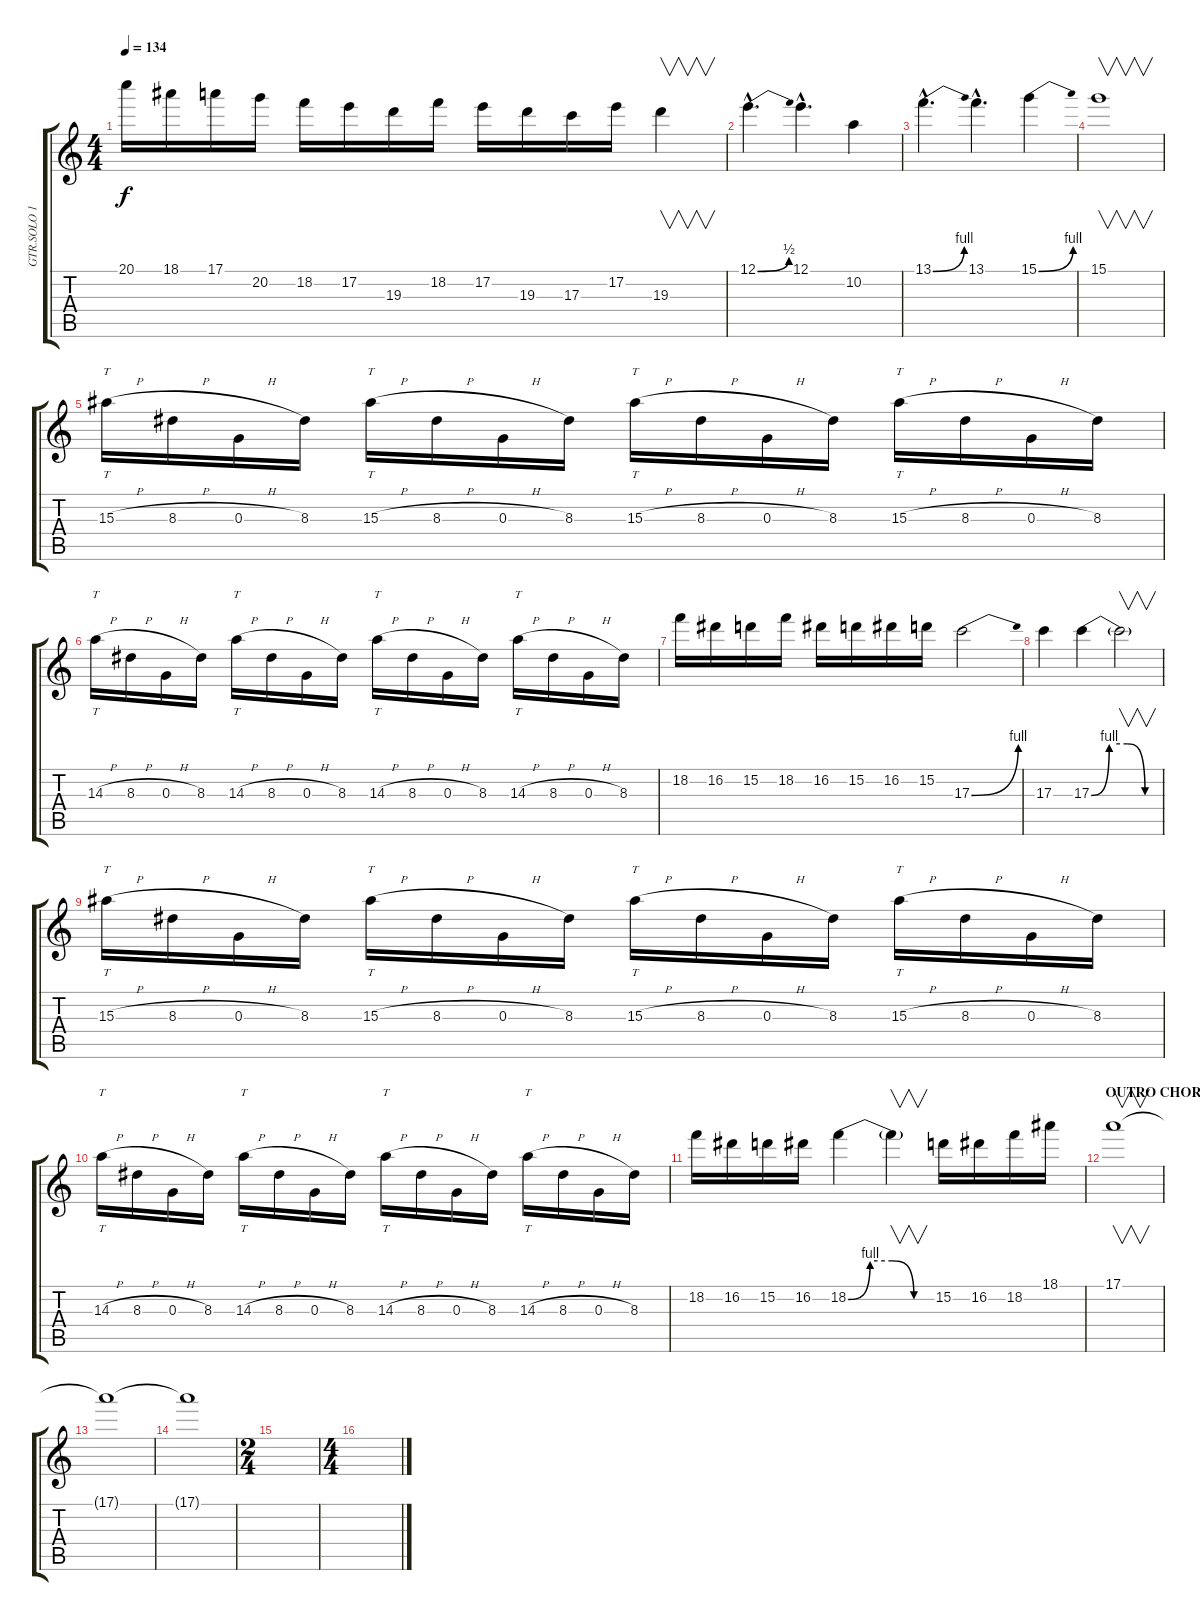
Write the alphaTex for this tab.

\track ("GTR.SOLO 1" "GTR.SOLO 1") {instrument distortionguitar}
\staff {score tabs}
\tuning (E4 B3 G3 D3 A2 E2) {hide}
\ts (4 4)
\tempo 134
\clef g2
\ks c
20.1.16{dy f} 18.1.16 17.1.16 20.2.16 18.2.16 17.2.16 19.3.16 18.2.16 17.2.16 19.3.16 17.3.16 17.2.16 19.3.4{v} |
12.1{be (bend 0 0 60 2) hac}.4{d} 12.1{hac}.4{d} 10.2.4 |
13.1{be (bend 0 0 60 4) hac}.4{d} 13.1{hac}.4{d} 15.1{be (bend 0 0 60 4)}.4 |
15.1.1{v} |
15.3{h}.16{tt} 8.3{h}.16 0.3{h}.16 8.3.16 15.3{h}.16{tt} 8.3{h}.16 0.3{h}.16 8.3.16 15.3{h}.16{tt} 8.3{h}.16 0.3{h}.16 8.3.16 15.3{h}.16{tt} 8.3{h}.16 0.3{h}.16 8.3.16 |
14.3{h}.16{tt} 8.3{h}.16 0.3{h}.16 8.3.16 14.3{h}.16{tt} 8.3{h}.16 0.3{h}.16 8.3.16 14.3{h}.16{tt} 8.3{h}.16 0.3{h}.16 8.3.16 14.3{h}.16{tt} 8.3{h}.16 0.3{h}.16 8.3.16 |
18.2.16 16.2.16 15.2.16 18.2.16 16.2.16 15.2.16 16.2.16 15.2.16 17.3{be (bend 0 0 60 4)}.2 |
17.3.4 17.3{be (custom 0 0 15 4 30 4 45 0 60 0)}.4 17.3{t}.2{v} |
15.3{h}.16{tt} 8.3{h}.16 0.3{h}.16 8.3.16 15.3{h}.16{tt} 8.3{h}.16 0.3{h}.16 8.3.16 15.3{h}.16{tt} 8.3{h}.16 0.3{h}.16 8.3.16 15.3{h}.16{tt} 8.3{h}.16 0.3{h}.16 8.3.16 |
14.3{h}.16{tt} 8.3{h}.16 0.3{h}.16 8.3.16 14.3{h}.16{tt} 8.3{h}.16 0.3{h}.16 8.3.16 14.3{h}.16{tt} 8.3{h}.16 0.3{h}.16 8.3.16 14.3{h}.16{tt} 8.3{h}.16 0.3{h}.16 8.3.16 |
18.2.16 16.2.16 15.2.16 16.2.16 18.2{be (custom 0 0 15 4 30 4 45 0 60 0)}.4 18.2{t}.4{v} 15.2.16 16.2.16 18.2.16 18.1.16 |
\section ("" "OUTRO CHORUS")
17.1.1{v} |
17.1{t}.1{volume 4} |
17.1{t}.1 |
\ts (2 4)
|
\ts (4 4)
